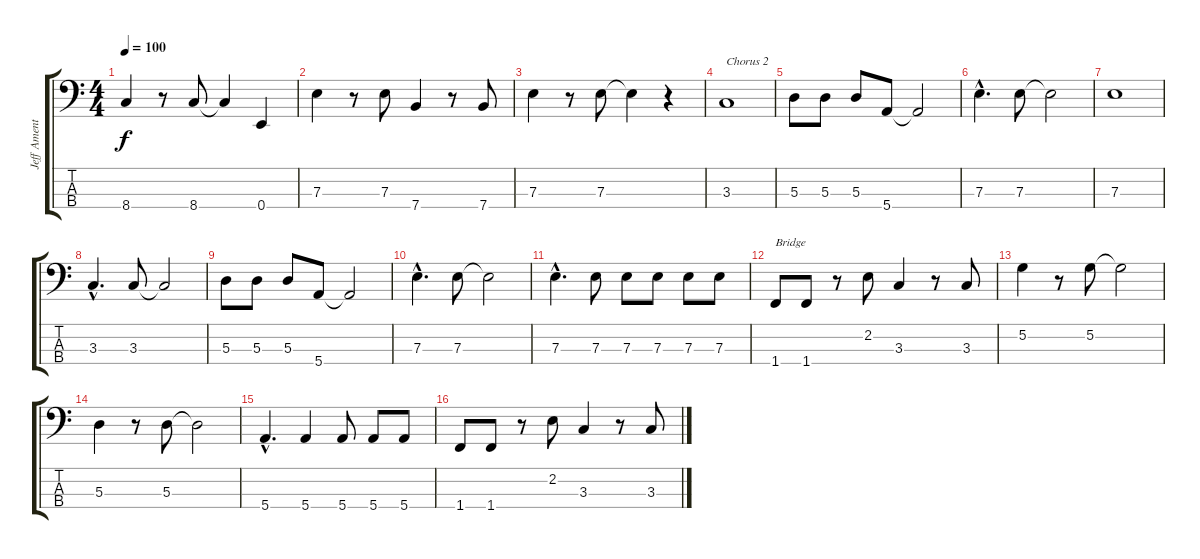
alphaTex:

\track ("Jeff Ament" "Jeff Ament") {instrument electricbassfinger}
\staff {score tabs}
\tuning (G2 D2 A1 E1) {hide}
\ts (4 4)
\tempo 100
\clef f4
\ks c
8.4.4{dy f} r.8 8.4.8 8.4{t}.4 0.4.4 |
7.3.4 r.8 7.3.8 7.4.4 r.8 7.4.8 |
7.3.4 r.8 7.3.8 7.3{t}.4 r.4 |
3.3.1{txt "Chorus 2"} |
5.3.8 5.3.8 5.3.8 5.4.8 5.4{t}.2 |
7.3{hac}.4{d} 7.3.8 7.3{t}.2 |
7.3.1 |
3.3{hac}.4{d} 3.3.8 3.3{t}.2 |
5.3.8 5.3.8 5.3.8 5.4.8 5.4{t}.2 |
7.3{hac}.4{d} 7.3.8 7.3{t}.2 |
7.3{hac}.4{d} 7.3.8 7.3.8 7.3.8 7.3.8 7.3.8 |
1.4.8{txt "Bridge"} 1.4.8 r.8 2.2.8 3.3.4 r.8 3.3.8 |
5.2.4 r.8 5.2.8 5.2{t}.2 |
5.3.4 r.8 5.3.8 5.3{t}.2 |
5.4{hac}.4{d} 5.4.4 5.4.8 5.4.8 5.4.8 |
1.4.8 1.4.8 r.8 2.2.8 3.3.4 r.8 3.3.8
